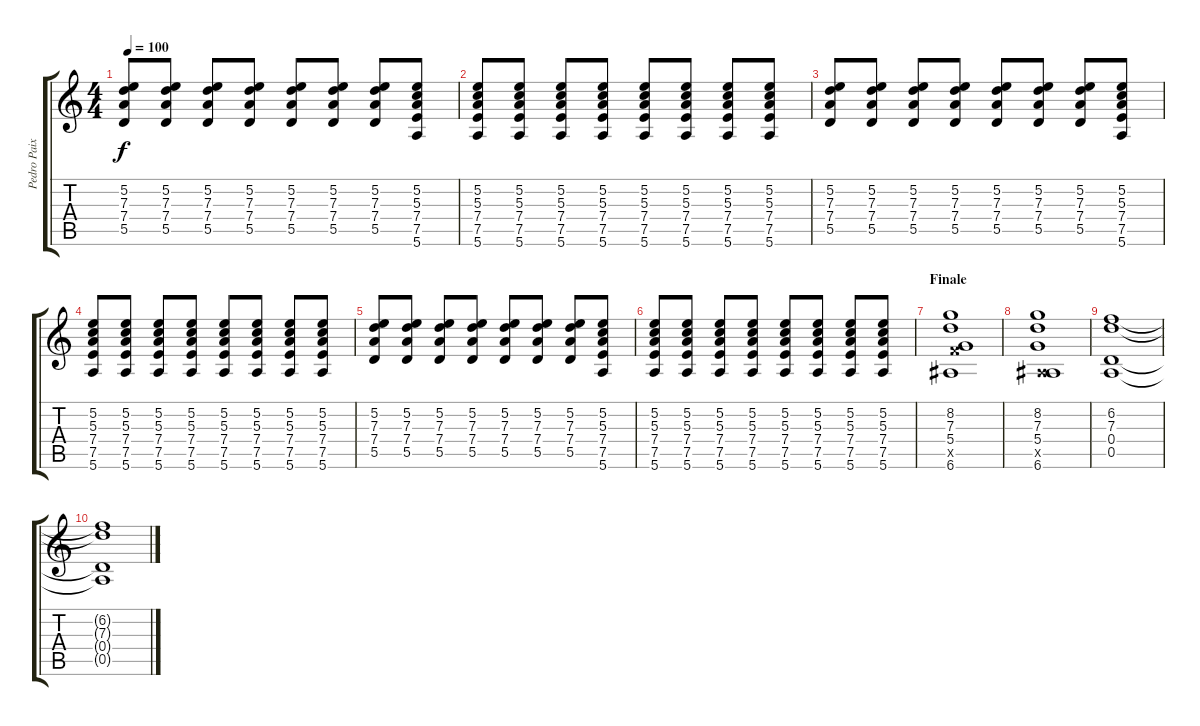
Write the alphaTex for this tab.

\track ("Pedro Paixao" "Pedro Paix") {instrument distortionguitar}
\staff {score tabs}
\tuning (E4 B3 G3 D3 A2 E2) {hide}
\ts (4 4)
\tempo 100
\clef g2
\ks c
(5.2 7.3 7.4 5.5).8{dy f} (5.2 7.3 7.4 5.5).8 (5.2 7.3 7.4 5.5).8 (5.2 7.3 7.4 5.5).8 (5.2 7.3 7.4 5.5).8 (5.2 7.3 7.4 5.5).8 (5.2 7.3 7.4 5.5).8 (5.2 5.3 7.4 7.5 5.6).8 |
(5.2 5.3 7.4 7.5 5.6).8 (5.2 5.3 7.4 7.5 5.6).8 (5.2 5.3 7.4 7.5 5.6).8 (5.2 5.3 7.4 7.5 5.6).8 (5.2 5.3 7.4 7.5 5.6).8 (5.2 5.3 7.4 7.5 5.6).8 (5.2 5.3 7.4 7.5 5.6).8 (5.2 5.3 7.4 7.5 5.6).8 |
(5.2 7.3 7.4 5.5).8 (5.2 7.3 7.4 5.5).8 (5.2 7.3 7.4 5.5).8 (5.2 7.3 7.4 5.5).8 (5.2 7.3 7.4 5.5).8 (5.2 7.3 7.4 5.5).8 (5.2 7.3 7.4 5.5).8 (5.2 5.3 7.4 7.5 5.6).8 |
(5.2 5.3 7.4 7.5 5.6).8 (5.2 5.3 7.4 7.5 5.6).8 (5.2 5.3 7.4 7.5 5.6).8 (5.2 5.3 7.4 7.5 5.6).8 (5.2 5.3 7.4 7.5 5.6).8 (5.2 5.3 7.4 7.5 5.6).8 (5.2 5.3 7.4 7.5 5.6).8 (5.2 5.3 7.4 7.5 5.6).8 |
(5.2 7.3 7.4 5.5).8 (5.2 7.3 7.4 5.5).8 (5.2 7.3 7.4 5.5).8 (5.2 7.3 7.4 5.5).8 (5.2 7.3 7.4 5.5).8 (5.2 7.3 7.4 5.5).8 (5.2 7.3 7.4 5.5).8 (5.2 5.3 7.4 7.5 5.6).8 |
(5.2 5.3 7.4 7.5 5.6).8 (5.2 5.3 7.4 7.5 5.6).8 (5.2 5.3 7.4 7.5 5.6).8 (5.2 5.3 7.4 7.5 5.6).8 (5.2 5.3 7.4 7.5 5.6).8 (5.2 5.3 7.4 7.5 5.6).8 (5.2 5.3 7.4 7.5 5.6).8 (5.2 5.3 7.4 7.5 5.6).8 |
\section ("" "Finale")
(8.2 7.3 5.4 8.5{x} 6.6).1 |
(8.2 7.3 5.4 0.5{x} 6.6).1 |
(6.2 7.3 0.4 0.5).1 |
(6.2{t} 7.3{t} 0.4{t} 0.5{t}).1
